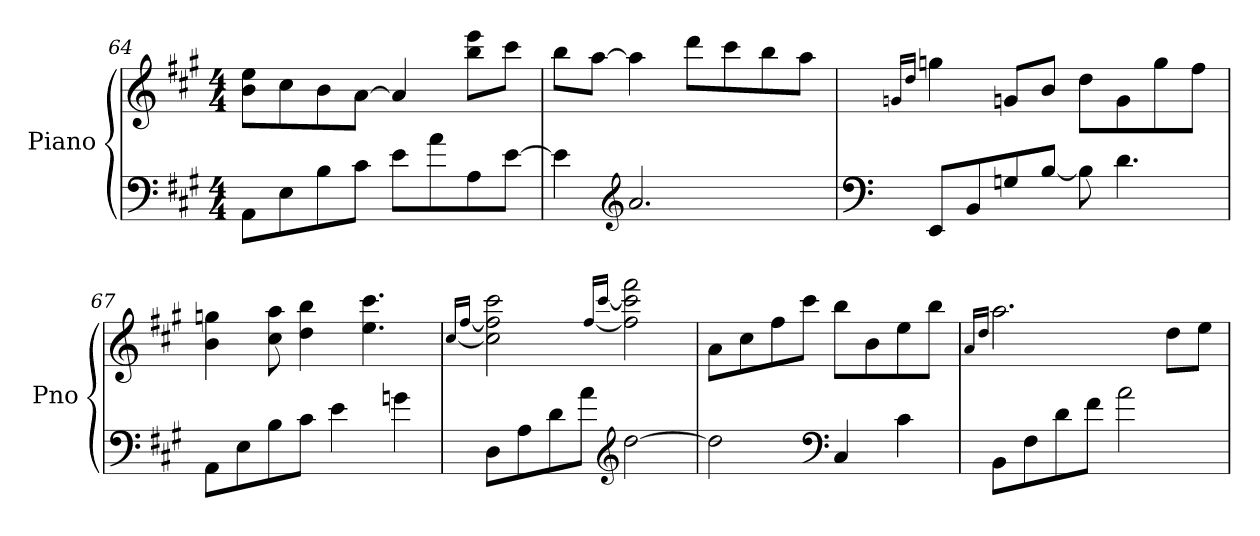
**kern	**kern
*part1	*part1
*staff2	*staff1
*I"Piano	*
*I'Pno	*
*clefF4	*clefG2
*k[f#c#g#]	*k[f#c#g#]
*M4/4	*M4/4
=64	=64
8AA\L	8b\ 8ee\L
8E\	8cc#\
8B\	8b\
8c#\J	[8a\J
8e\L	4a/]
8a\	.
8A\	8bb\ 8eee\L
[8e\J	8ccc#\J
!!LO:LB:g=z
=65	=65
4e\]	8bb\L
.	[8aa\J
*clefG2	*
2.a/	4aa\]
.	8ddd\L
.	8ccc#\
.	8bb\
.	8aa\J
=66	=66
*clefF4	*
.	16qgn/LL
.	16qdd/JJ
8EE/L	4ggn\
8BB/	.
8Gn/	8g/L
[8B/J	8b/J
8B\]	8dd\L
4.d\	8g\
.	8gg\
.	8ff#\J
=67	=67
8AA\L	4b\ 4ggn\
8E\	.
8B\	8cc#\ 8aa\
8c#\J	4dd\ 4bb\
4e\	.
.	4.ee\ 4.ccc#\
4gn\	.
!!LO:LB:g=z
=68	=68
.	[16qcc#/LL
.	[16qff#/JJ
8D\L	2cc#\] 2ff#\] 2ccc#\
8A\	.
8d\	.
8a\J	.
*clefG2	*
.	[16qff#/LL
.	[16qccc#/JJ
[2dd\	2ff#\] 2ccc#\] 2fff#\
=69	=69
2dd\]	8a\L
.	8cc#\
.	8ff#\
.	8ccc#\J
*clefF4	*
4C#/	8bb\L
.	8b\
4c#\	8ee\
.	8bb\J
=70	=70
.	16qa/LL
.	16qdd/JJ
8BB\L	2.aa\
8F#\	.
8d\	.
8f#\J	.
2a\	.
.	8dd\L
.	8ee\J
=	=
*-	*-
